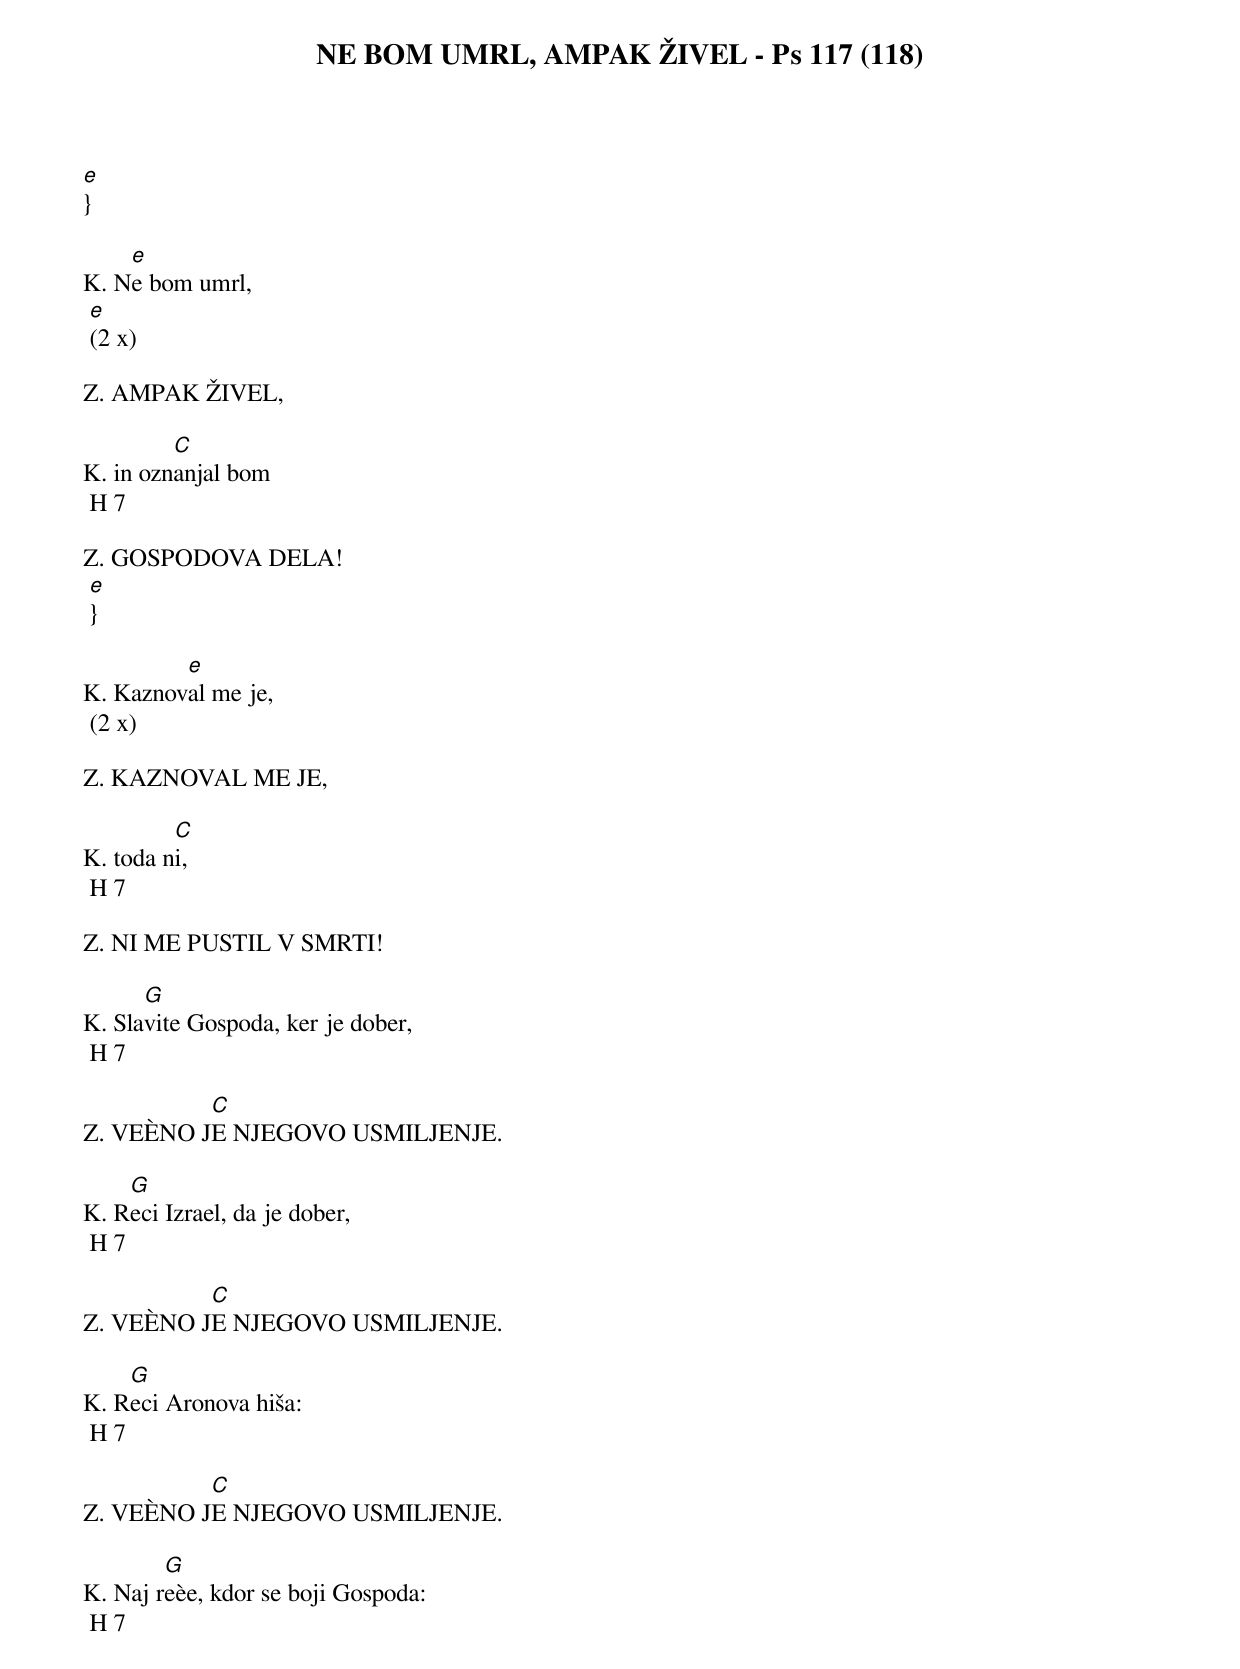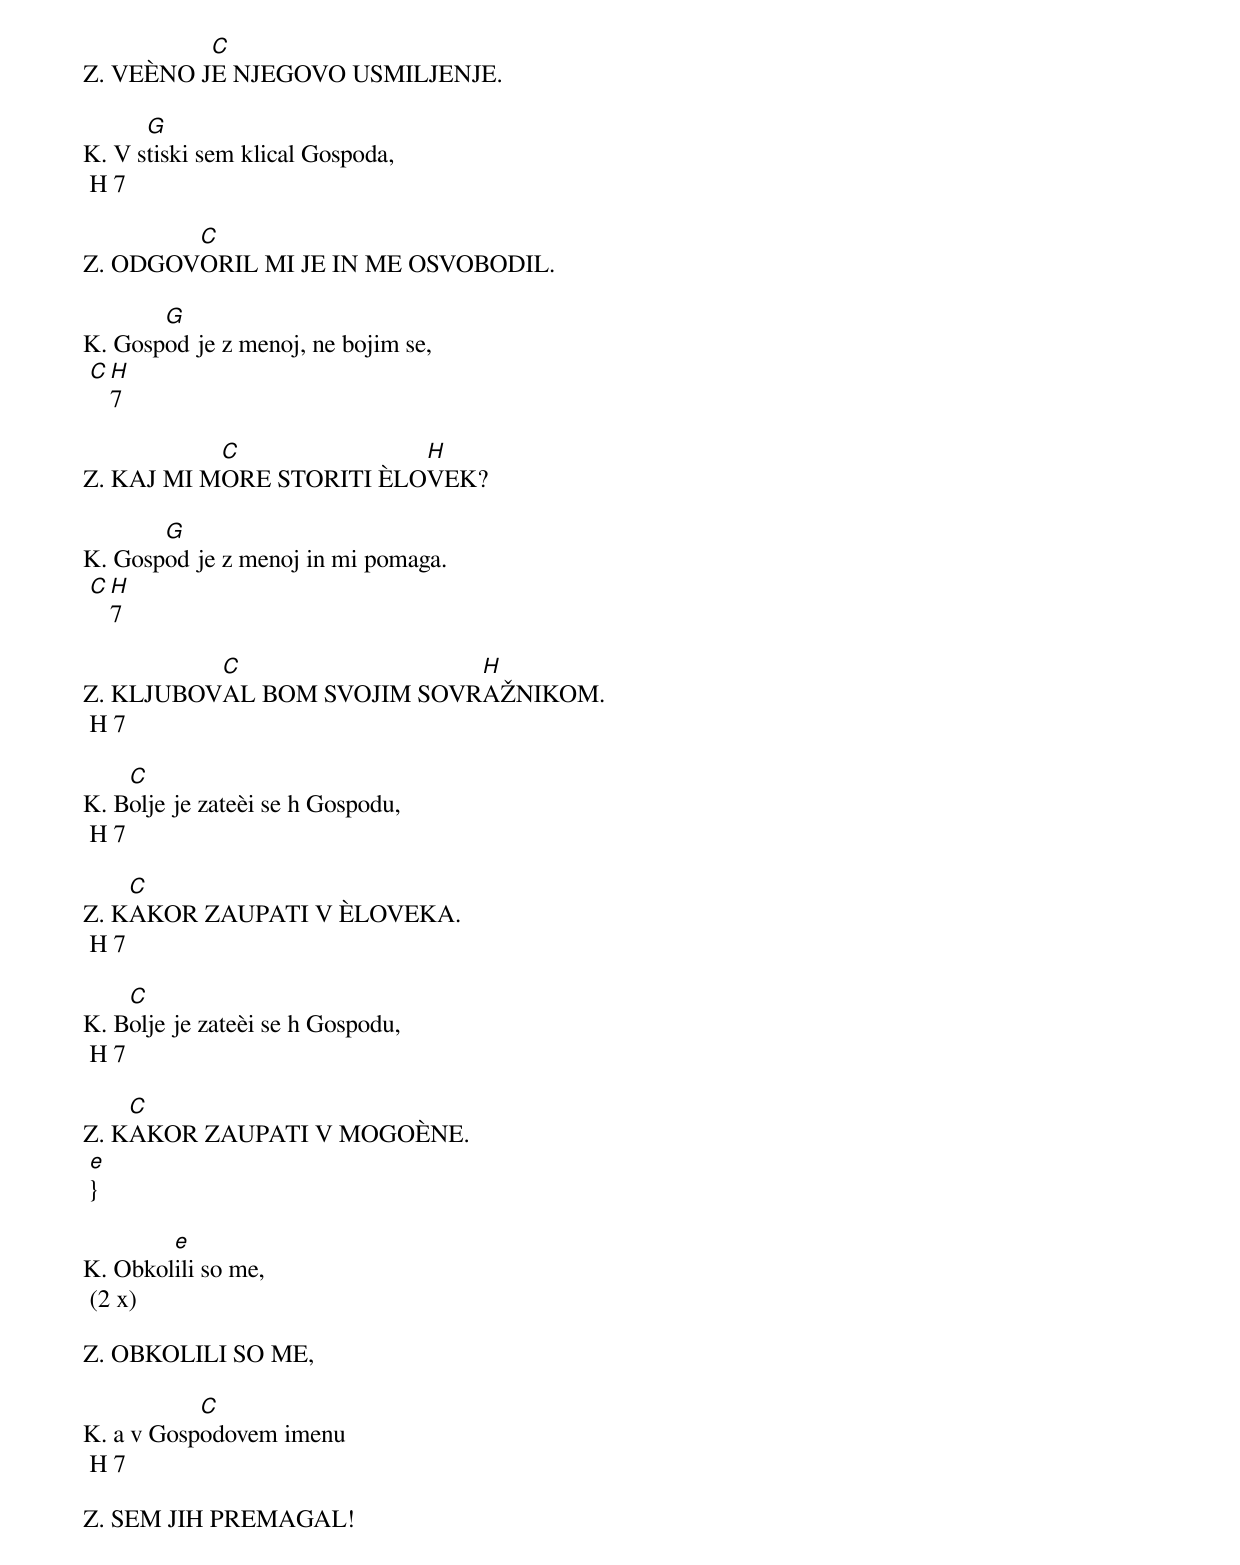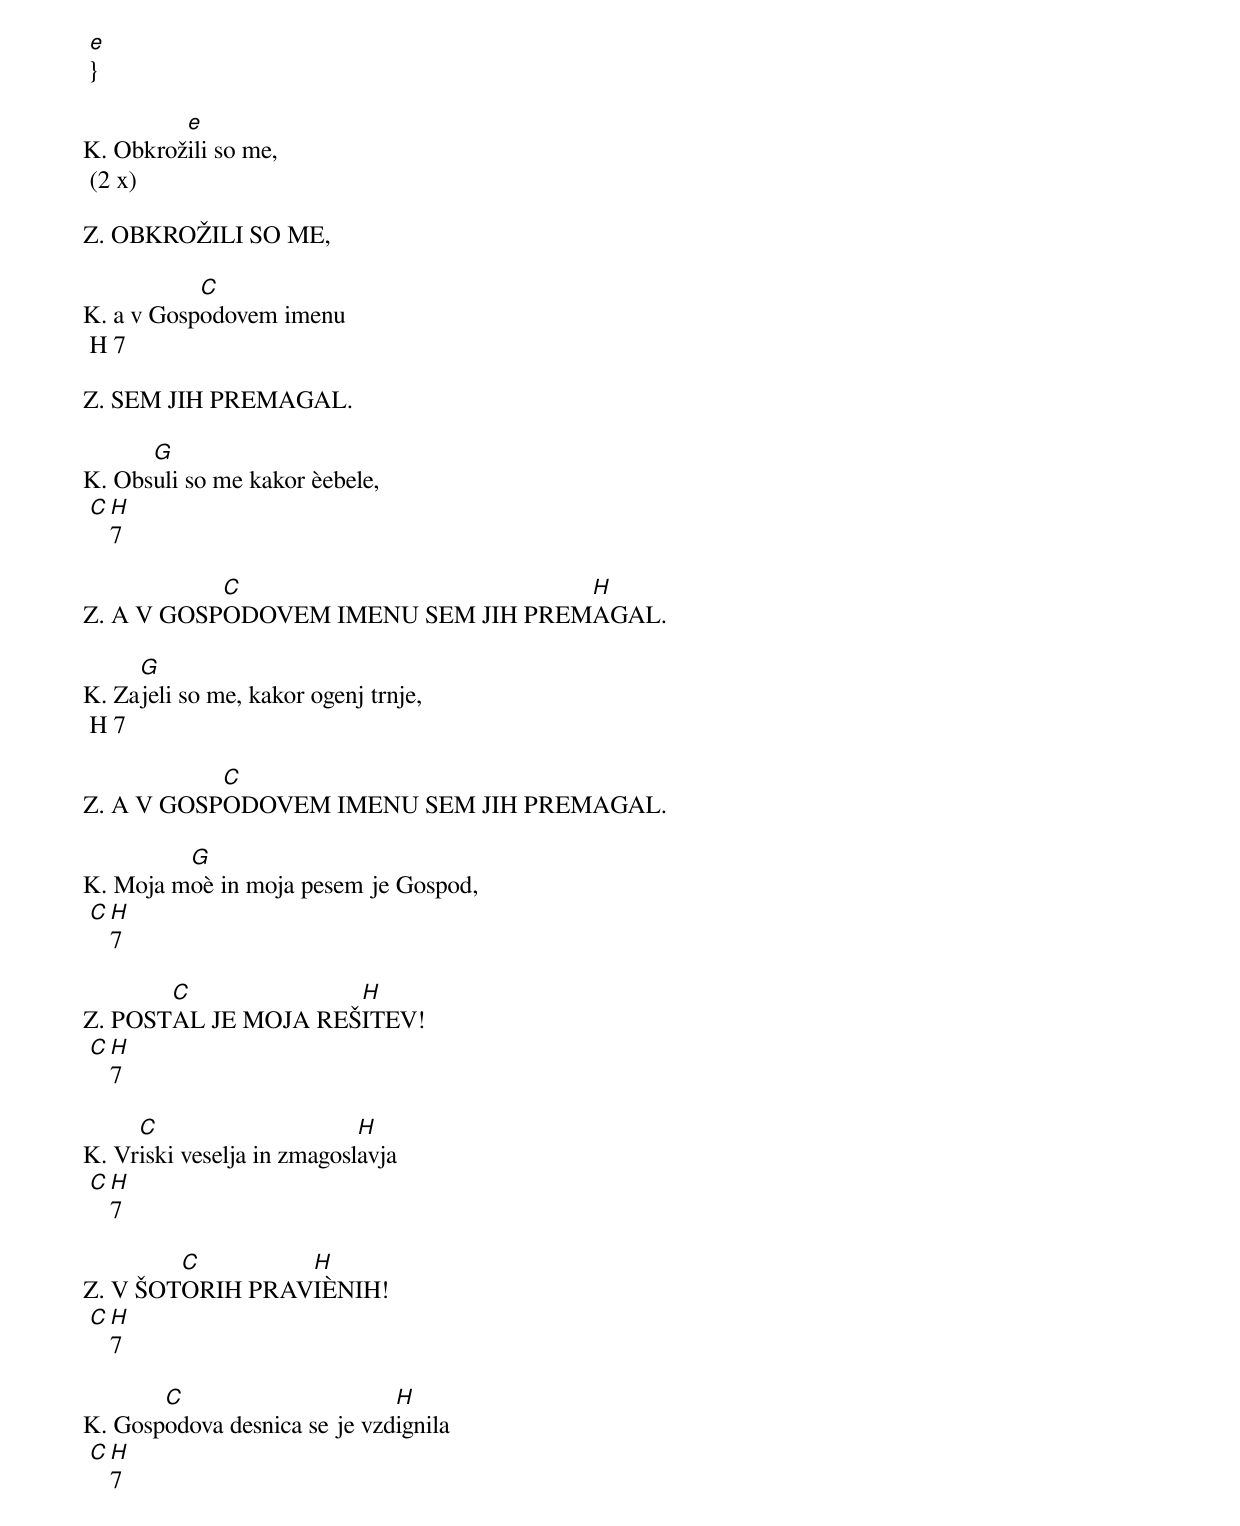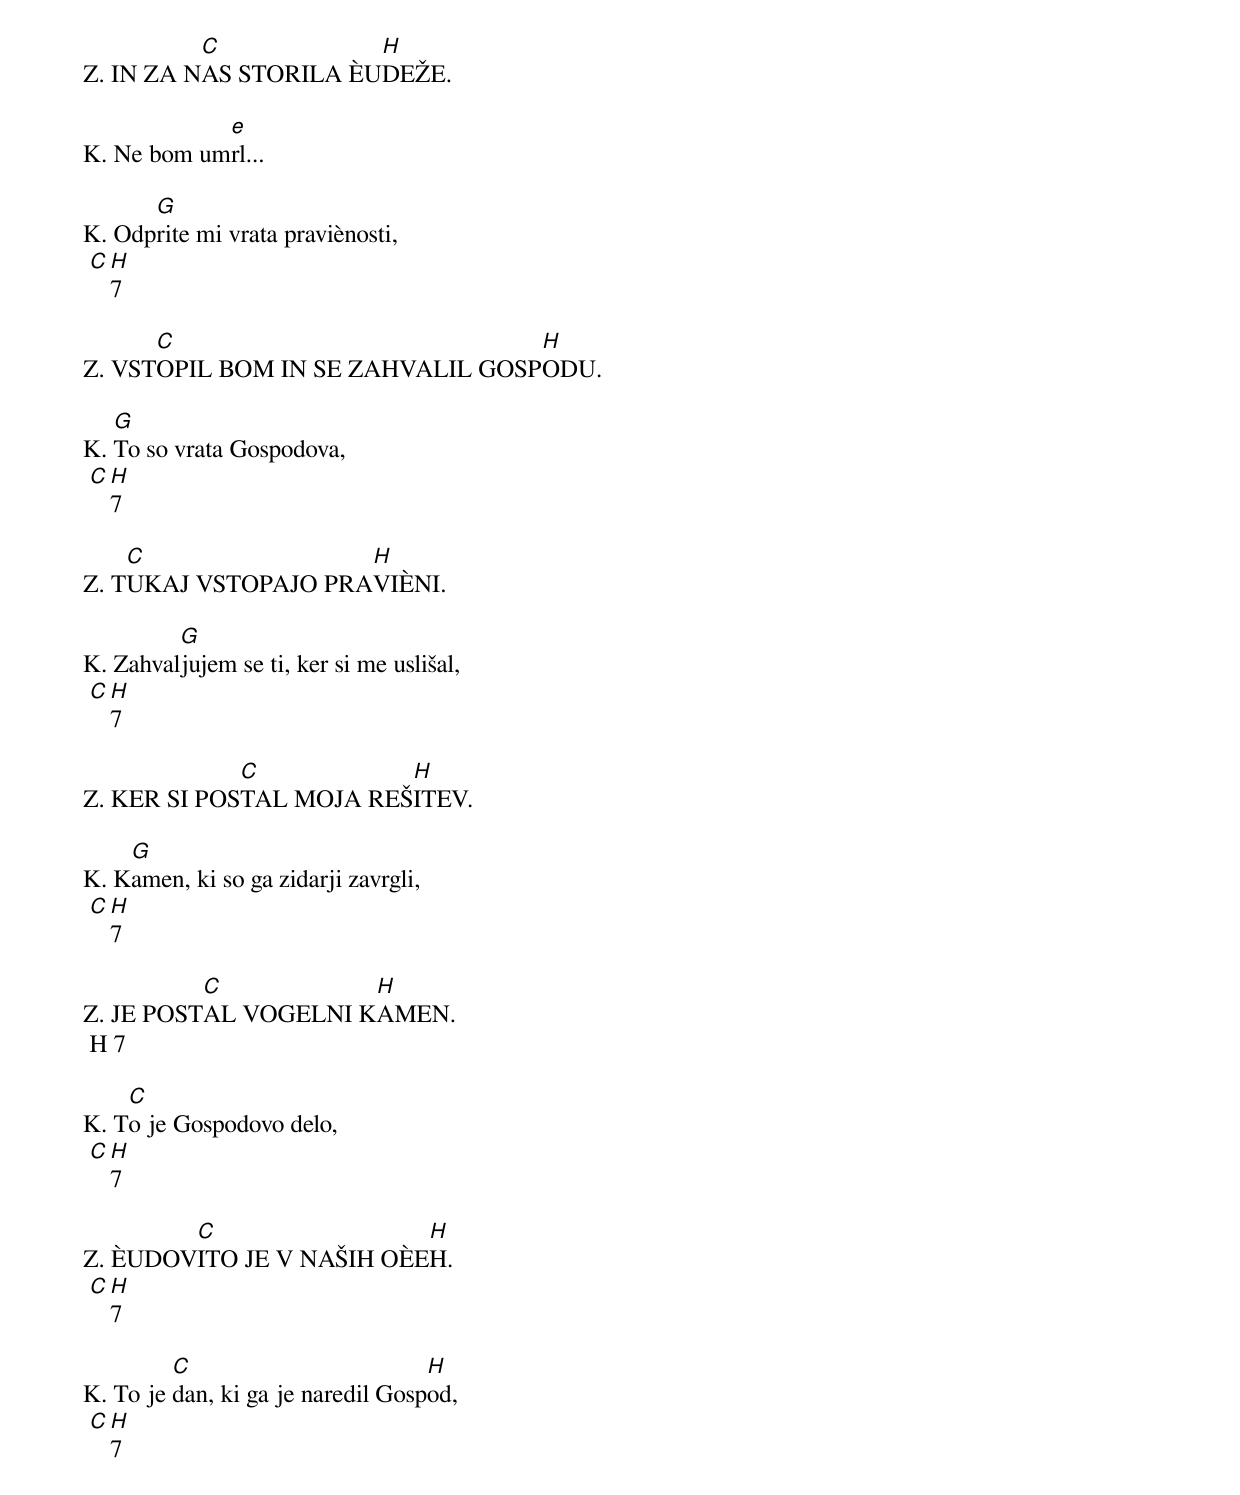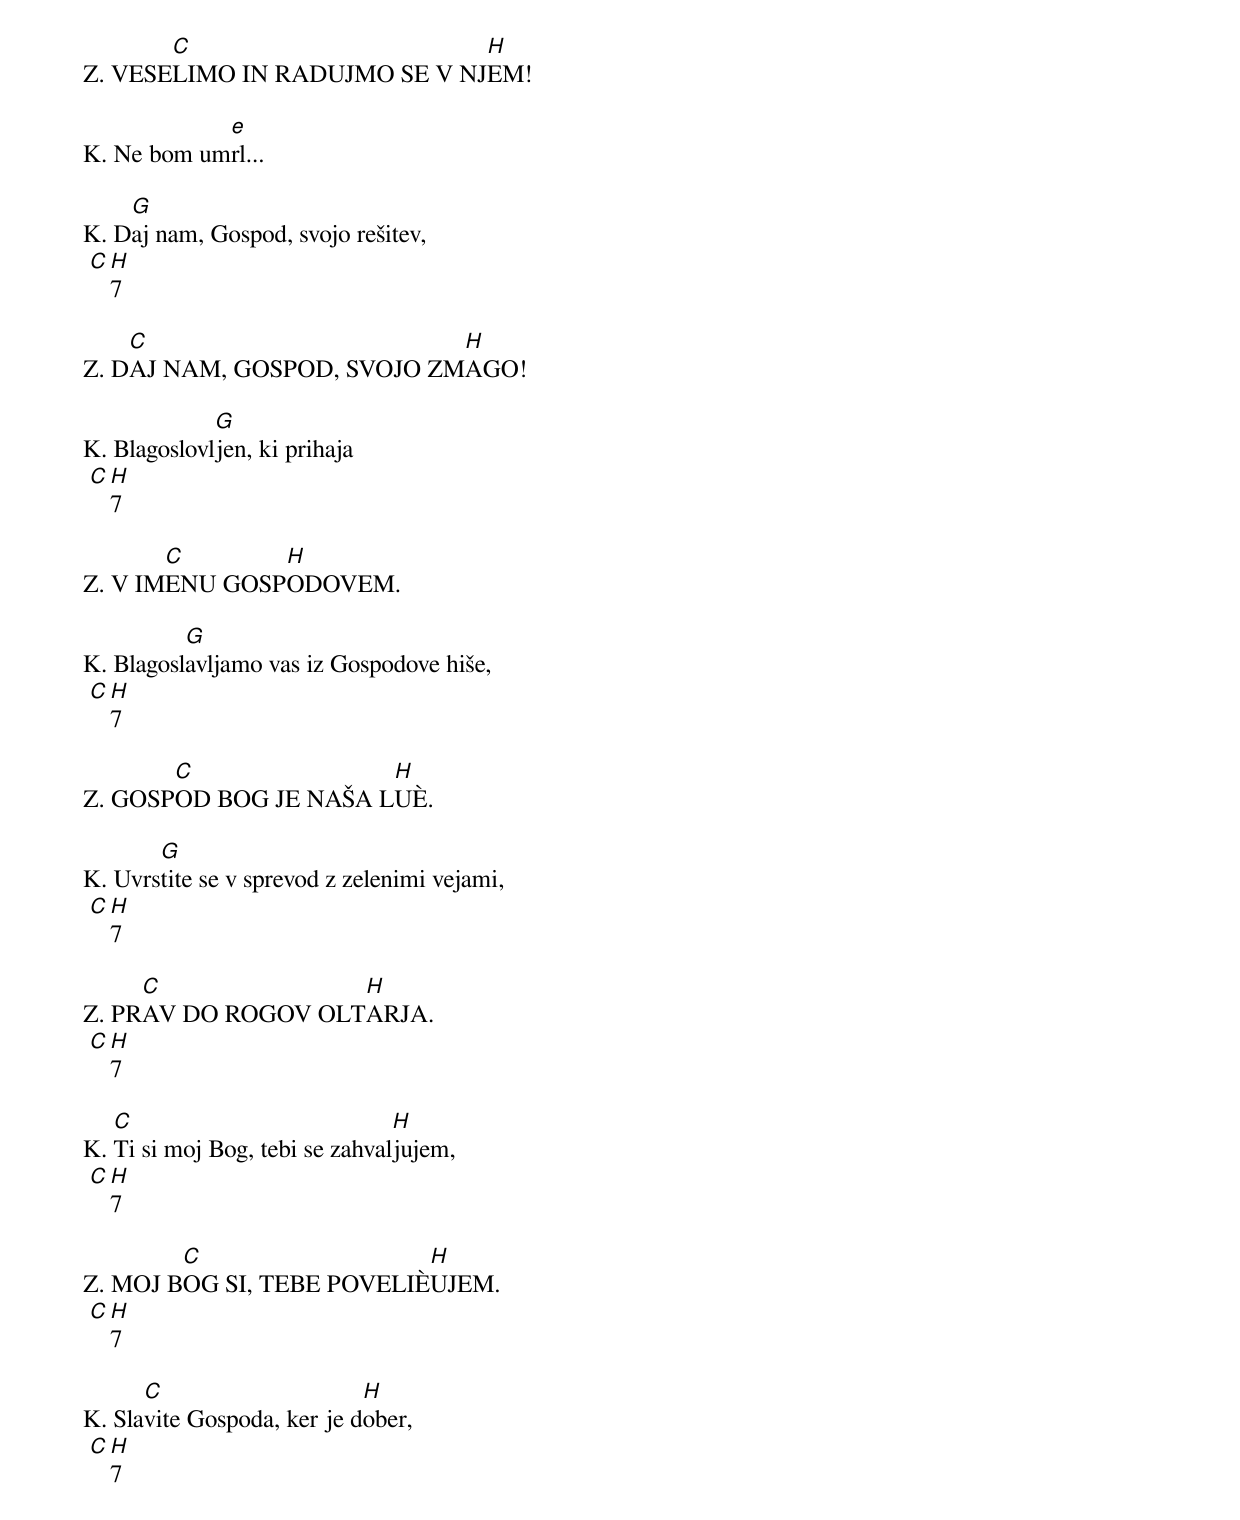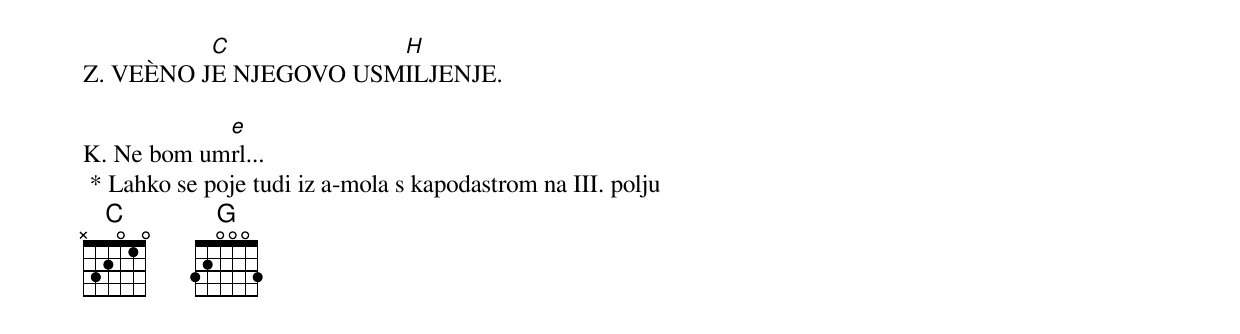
{title: NE BOM UMRL, AMPAK ŽIVEL - Ps 117 (118)}

[e]}

K.	N[e]e bom umrl,
	[e](2 x)

Z.	AMPAK ŽIVEL,

K.	in ozn[C]anjal bom
	H 7

Z.	GOSPODOVA DELA!
	[e]}

K.	Kaznov[e]al me je,
	(2 x)

Z.	KAZNOVAL ME JE,

K.	toda n[C]i,
	H 7

Z.	NI ME PUSTIL V SMRTI!

K.	Sla[G]vite Gospoda, ker je dober,
	H 7

Z.	VEÈNO J[C]E NJEGOVO USMILJENJE.

K.	R[G]eci Izrael, da je dober,
	H 7

Z.	VEÈNO J[C]E NJEGOVO USMILJENJE.

K.	R[G]eci Aronova hiša:
	H 7

Z.	VEÈNO J[C]E NJEGOVO USMILJENJE.

K.	Naj r[G]eèe, kdor se boji Gospoda:
	H 7

Z.	VEÈNO J[C]E NJEGOVO USMILJENJE.

K.	V s[G]tiski sem klical Gospoda,
	H 7

Z.	ODGOV[C]ORIL MI JE IN ME OSVOBODIL.

K.	Gosp[G]od je z menoj, ne bojim se,
	[C][H]7

Z.	KAJ MI M[C]ORE STORITI ÈLO[H]VEK?

K.	Gosp[G]od je z menoj in mi pomaga.
	[C][H]7

Z.	KLJUBOV[C]AL BOM SVOJIM SOVR[H]AŽNIKOM.
	H 7

K.	B[C]olje je zateèi se h Gospodu,
	H 7

Z.	K[C]AKOR ZAUPATI V ÈLOVEKA.
	H 7

K.	B[C]olje je zateèi se h Gospodu,
	H 7

Z.	K[C]AKOR ZAUPATI V MOGOÈNE.
	[e]}

K.	Obkol[e]ili so me,
	(2 x)

Z.	OBKOLILI SO ME,

K.	a v Gosp[C]odovem imenu
	H 7

Z.	SEM JIH PREMAGAL!
	[e]}

K.	Obkrož[e]ili so me,
	(2 x)

Z.	OBKROŽILI SO ME,

K.	a v Gosp[C]odovem imenu
	H 7

Z.	SEM JIH PREMAGAL.

K.	Obs[G]uli so me kakor èebele,
	[C][H]7

Z.	A V GOSP[C]ODOVEM IMENU SEM JIH PREM[H]AGAL.

K.	Za[G]jeli so me, kakor ogenj trnje,
	H 7

Z.	A V GOSP[C]ODOVEM IMENU SEM JIH PREMAGAL.

K.	Moja m[G]oè in moja pesem je Gospod,
	[C][H]7

Z.	POST[C]AL JE MOJA REŠ[H]ITEV!
	[C][H]7

K.	Vr[C]iski veselja in zmagosl[H]avja
	[C][H]7

Z.	V ŠOT[C]ORIH PRAV[H]IÈNIH!
	[C][H]7

K.	Gosp[C]odova desnica se je vzd[H]ignila
	[C][H]7

Z.	IN ZA N[C]AS STORILA ÈU[H]DEŽE.

K.	Ne bom um[e]rl...

K.	Odp[G]rite mi vrata praviènosti,
	[C][H]7

Z.	VST[C]OPIL BOM IN SE ZAHVALIL GOSP[H]ODU.

K.	[G]To so vrata Gospodova,
	[C][H]7

Z.	T[C]UKAJ VSTOPAJO PRA[H]VIÈNI.

K.	Zahval[G]jujem se ti, ker si me uslišal,
	[C][H]7

Z.	KER SI POS[C]TAL MOJA REŠ[H]ITEV.

K.	K[G]amen, ki so ga zidarji zavrgli,
	[C][H]7

Z.	JE POST[C]AL VOGELNI K[H]AMEN.
	H 7

K.	T[C]o je Gospodovo delo,
	[C][H]7

Z.	ÈUDOV[C]ITO JE V NAŠIH OÈE[H]H.
	[C][H]7

K.	To je [C]dan, ki ga je naredil Gosp[H]od,
	[C][H]7

Z.	VESE[C]LIMO IN RADUJMO SE V NJ[H]EM!

K.	Ne bom um[e]rl...

K.	D[G]aj nam, Gospod, svojo rešitev,
	[C][H]7

Z.	D[C]AJ NAM, GOSPOD, SVOJO ZM[H]AGO!

K.	Blagoslovl[G]jen, ki prihaja
	[C][H]7

Z.	V IM[C]ENU GOSP[H]ODOVEM.

K.	Blagosl[G]avljamo vas iz Gospodove hiše,
	[C][H]7

Z.	GOSP[C]OD BOG JE NAŠA L[H]UÈ.

K.	Uvrs[G]tite se v sprevod z zelenimi vejami,
	[C][H]7

Z.	PR[C]AV DO ROGOV OLT[H]ARJA.
	[C][H]7

K.	[C]Ti si moj Bog, tebi se zahval[H]jujem,
	[C][H]7

Z.	MOJ B[C]OG SI, TEBE POVELIÈ[H]UJEM.
	[C][H]7

K.	Sla[C]vite Gospoda, ker je d[H]ober,
	[C][H]7

Z.	VEÈNO J[C]E NJEGOVO USM[H]ILJENJE.

K.	Ne bom um[e]rl...
	* Lahko se poje tudi iz a-mola s kapodastrom na III. polju
